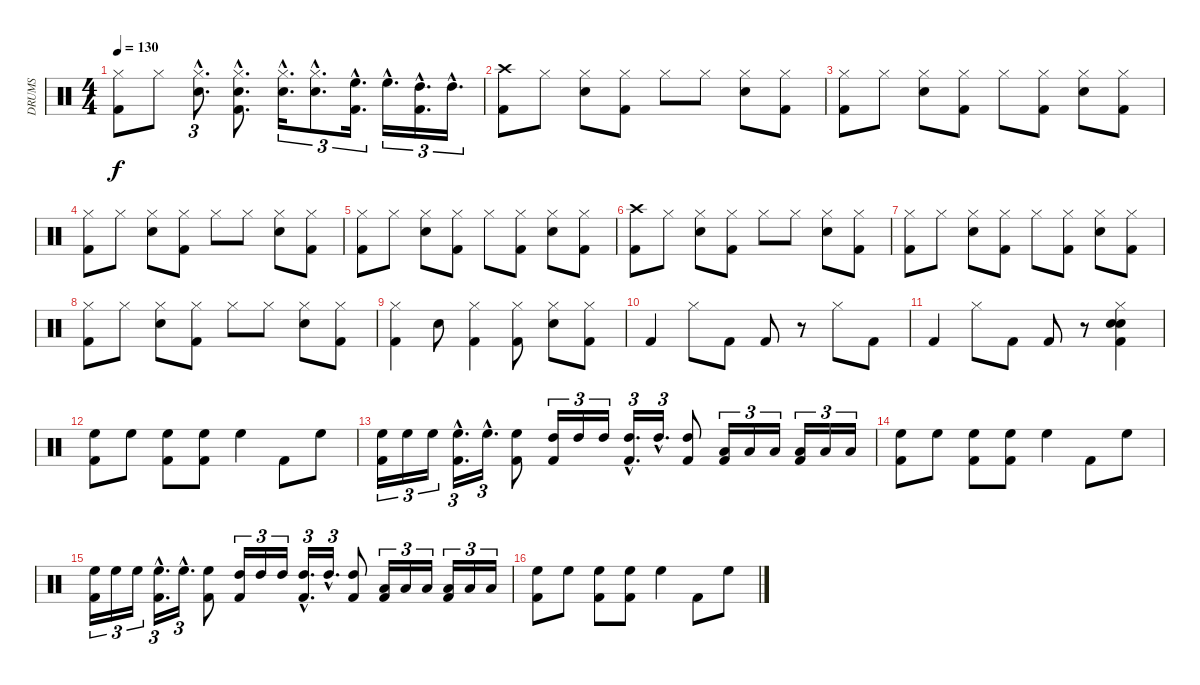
\track ("DRUMS" "DRUMS") {instrument percussion}
\staff {score}
\articulation defaults
\ts (4 4)
\tempo 130
\clef neutral
\ks c
("Hi-Hat (closed)" "Kick (hit) 2").8{dy f} "Hi-Hat (closed)".8 ("Hi-Hat (closed)" "Snare (hit) 2"{hac}).8{d tu (3 2)} ("Hi-Hat (closed)"{hac} "Snare (hit) 2"{hac} "Kick (hit) 2"{hac}).8{d} ("Hi-Hat (closed)"{hac} "Snare (hit) 2"{hac}).16{d tu (3 2)} ("Hi-Hat (closed)"{hac} "Snare (hit) 2"{hac}).8{d tu (3 2)} ("High Floor Tom (hit)"{hac} "Kick (hit) 2"{hac}).16{d tu (3 2) balance 0} "High Floor Tom (hit)"{hac}.16{d tu (3 2)} ("High Tom (hit)"{hac} "Kick (hit) 2"{hac}).16{d tu (3 2) balance 16} "High Tom (hit)"{hac}.16{d tu (3 2)} |
("Crash high (hit)" "Kick (hit) 2").8{balance 8} "Hi-Hat (closed)".8 ("Hi-Hat (closed)" "Snare (hit) 2").8 ("Hi-Hat (closed)" "Kick (hit) 2").8 "Hi-Hat (closed)".8 "Hi-Hat (closed)".8 ("Hi-Hat (closed)" "Snare (hit) 2").8 ("Hi-Hat (closed)" "Kick (hit) 2").8 |
("Hi-Hat (closed)" "Kick (hit) 2").8 "Hi-Hat (closed)".8 ("Hi-Hat (closed)" "Snare (hit) 2").8 ("Hi-Hat (closed)" "Kick (hit) 2").8 "Hi-Hat (closed)".8 ("Hi-Hat (closed)" "Kick (hit) 2").8 ("Hi-Hat (closed)" "Snare (hit) 2").8 ("Hi-Hat (closed)" "Kick (hit) 2").8 |
("Hi-Hat (closed)" "Kick (hit) 2").8 "Hi-Hat (closed)".8 ("Hi-Hat (closed)" "Snare (hit) 2").8 ("Hi-Hat (closed)" "Kick (hit) 2").8 "Hi-Hat (closed)".8 "Hi-Hat (closed)".8 ("Hi-Hat (closed)" "Snare (hit) 2").8 ("Hi-Hat (closed)" "Kick (hit) 2").8 |
("Hi-Hat (closed)" "Kick (hit) 2").8 "Hi-Hat (closed)".8 ("Hi-Hat (closed)" "Snare (hit) 2").8 ("Hi-Hat (closed)" "Kick (hit) 2").8 "Hi-Hat (closed)".8 ("Hi-Hat (closed)" "Kick (hit) 2").8 ("Hi-Hat (closed)" "Snare (hit) 2").8 ("Hi-Hat (closed)" "Kick (hit) 2").8 |
("Crash high (hit)" "Kick (hit) 2").8 "Hi-Hat (closed)".8 ("Hi-Hat (closed)" "Snare (hit) 2").8 ("Hi-Hat (closed)" "Kick (hit) 2").8 "Hi-Hat (closed)".8 "Hi-Hat (closed)".8 ("Hi-Hat (closed)" "Snare (hit) 2").8 ("Hi-Hat (closed)" "Kick (hit) 2").8 |
("Hi-Hat (closed)" "Kick (hit) 2").8 "Hi-Hat (closed)".8 ("Hi-Hat (closed)" "Snare (hit) 2").8 ("Hi-Hat (closed)" "Kick (hit) 2").8 "Hi-Hat (closed)".8 ("Hi-Hat (closed)" "Kick (hit) 2").8 ("Hi-Hat (closed)" "Snare (hit) 2").8 ("Hi-Hat (closed)" "Kick (hit) 2").8 |
("Hi-Hat (closed)" "Kick (hit) 2").8 "Hi-Hat (closed)".8 ("Hi-Hat (closed)" "Snare (hit) 2").8 ("Hi-Hat (closed)" "Kick (hit) 2").8 "Hi-Hat (closed)".8 "Hi-Hat (closed)".8 ("Hi-Hat (closed)" "Snare (hit) 2").8 ("Hi-Hat (closed)" "Kick (hit) 2").8 |
("Hi-Hat (closed)" "Kick (hit) 2").4 "Snare (hit) 2".8 ("Hi-Hat (closed)" "Kick (hit) 2").4 ("Hi-Hat (closed)" "Kick (hit) 2").8 ("Hi-Hat (closed)" "Snare (hit) 2").8 ("Hi-Hat (closed)" "Kick (hit) 2").8 |
"Kick (hit) 2".4 "Hi-Hat (closed)".8 "Kick (hit) 2".8 "Kick (hit) 2".8 r.8 "Hi-Hat (closed)".8 "Kick (hit) 2".8 |
"Kick (hit) 2".4 "Hi-Hat (closed)".8 "Kick (hit) 2".8 "Kick (hit) 2".8 r.8 ("Hi-Hat (closed)" "Snare (hit) 2" "Snare (hit) 2" "Kick (hit) 2").4 |
("High Floor Tom (hit)" "Kick (hit) 2").8 "High Floor Tom (hit)".8 ("High Floor Tom (hit)" "Kick (hit) 2").8 ("High Floor Tom (hit)" "Kick (hit) 2").8 "High Floor Tom (hit)".4 "Kick (hit) 2".8 "High Floor Tom (hit)".8 |
("High Floor Tom (hit)" "Kick (hit) 2").16{tu (3 2) balance 1} "High Floor Tom (hit)".16{tu (3 2)} "High Floor Tom (hit)".16{tu (3 2)} ("High Floor Tom (hit)"{hac} "Kick (hit) 2"{hac}).16{d tu (3 2)} "High Floor Tom (hit)"{hac}.16{d tu (3 2)} ("High Floor Tom (hit)" "Kick (hit) 2").8 ("High Tom (hit)" "Kick (hit) 2").16{tu (3 2) balance 8} "High Tom (hit)".16{tu (3 2)} "High Tom (hit)".16{tu (3 2)} ("High Tom (hit)"{hac} "Kick (hit) 2"{hac}).16{d tu (3 2)} "High Tom (hit)"{hac}.16{d tu (3 2)} ("High Tom (hit)" "Kick (hit) 2").8 ("Low Tom (hit)" "Kick (hit) 2").16{tu (3 2) balance 16} "Low Tom (hit)".16{tu (3 2)} "Low Tom (hit)".16{tu (3 2)} ("Low Tom (hit)" "Kick (hit) 2").16{tu (3 2)} "Low Tom (hit)".16{tu (3 2)} "Low Tom (hit)".16{tu (3 2)} |
("High Floor Tom (hit)" "Kick (hit) 2").8{balance 8} "High Floor Tom (hit)".8 ("High Floor Tom (hit)" "Kick (hit) 2").8 ("High Floor Tom (hit)" "Kick (hit) 2").8 "High Floor Tom (hit)".4 "Kick (hit) 2".8 "High Floor Tom (hit)".8 |
("High Floor Tom (hit)" "Kick (hit) 2").16{tu (3 2) balance 1} "High Floor Tom (hit)".16{tu (3 2)} "High Floor Tom (hit)".16{tu (3 2)} ("High Floor Tom (hit)"{hac} "Kick (hit) 2"{hac}).16{d tu (3 2)} "High Floor Tom (hit)"{hac}.16{d tu (3 2)} ("High Floor Tom (hit)" "Kick (hit) 2").8 ("High Tom (hit)" "Kick (hit) 2").16{tu (3 2) balance 8} "High Tom (hit)".16{tu (3 2)} "High Tom (hit)".16{tu (3 2)} ("High Tom (hit)"{hac} "Kick (hit) 2"{hac}).16{d tu (3 2)} "High Tom (hit)"{hac}.16{d tu (3 2)} ("High Tom (hit)" "Kick (hit) 2").8 ("Low Tom (hit)" "Kick (hit) 2").16{tu (3 2) balance 16} "Low Tom (hit)".16{tu (3 2)} "Low Tom (hit)".16{tu (3 2)} ("Low Tom (hit)" "Kick (hit) 2").16{tu (3 2)} "Low Tom (hit)".16{tu (3 2)} "Low Tom (hit)".16{tu (3 2)} |
("High Floor Tom (hit)" "Kick (hit) 2").8{balance 8} "High Floor Tom (hit)".8 ("High Floor Tom (hit)" "Kick (hit) 2").8 ("High Floor Tom (hit)" "Kick (hit) 2").8 "High Floor Tom (hit)".4 "Kick (hit) 2".8 "High Floor Tom (hit)".8
